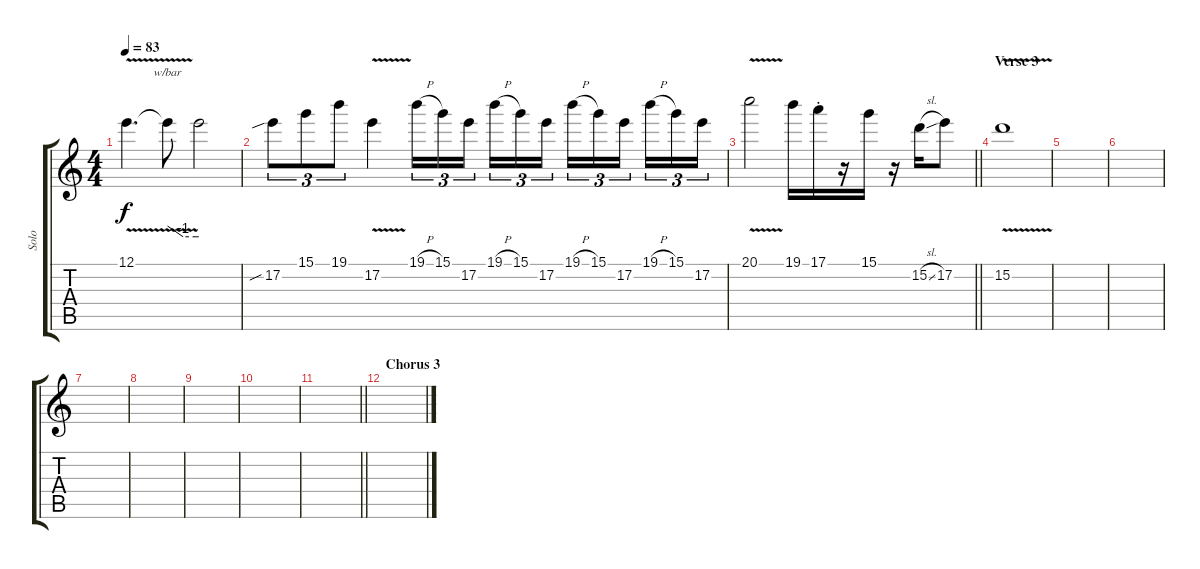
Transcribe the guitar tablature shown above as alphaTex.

\track ("Solo" "Solo") {instrument distortionguitar}
\staff {score tabs}
\tuning (E4 B3 G3 D3 A2 E2) {hide}
\ts (4 4)
\tempo 83
\clef g2
\ks c
12.1{v}.4{d dy f} 12.1{t}.8{tbe (custom default 0 0 30 -4 55 -4 60 -4)} 12.1{t}.2 |
17.2{sib}.8{tu (3 2)} 15.1.8{tu (3 2)} 19.1.8{tu (3 2)} 17.2{v}.4 19.1{h}.16{tu (3 2)} 15.1.16{tu (3 2)} 17.2.16{tu (3 2) beam splitsecondary} 19.1{h}.16{tu (3 2)} 15.1.16{tu (3 2)} 17.2.16{tu (3 2)} 19.1{h}.16{tu (3 2)} 15.1.16{tu (3 2)} 17.2.16{tu (3 2) beam splitsecondary} 19.1{h}.16{tu (3 2)} 15.1.16{tu (3 2)} 17.2.16{tu (3 2)} |
\barLineRight lightlight
20.1{v}.2 19.1.16 17.1{st}.16 r.16 15.1.16 r.16 15.2{sl}.16 17.2.8 |
\section ("" "Verse 3")
15.2{v}.1 |
|
|
|
|
|
|
\barLineRight lightlight
|
\section ("" "Chorus 3")
